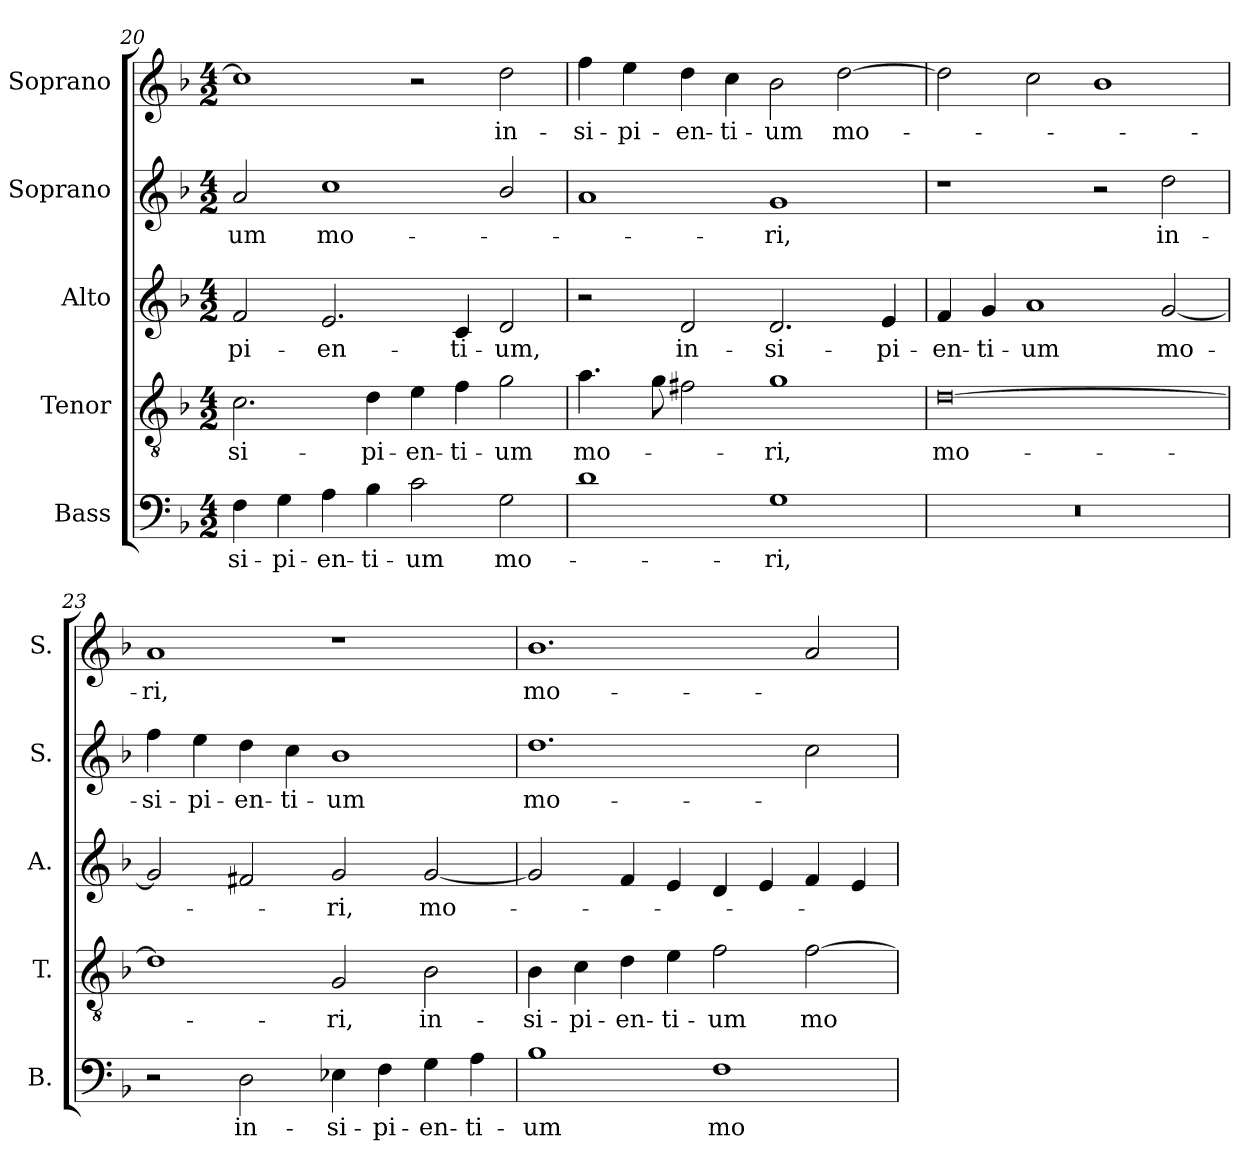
**kern	**text	**kern	**text	**kern	**text	**kern	**text	**kern	**text
*part5	*part5	*part4	*part4	*part3	*part3	*part2	*part2	*part1	*part1
*staff5	*staff5	*staff4	*staff4	*staff3	*staff3	*staff2	*staff2	*staff1	*staff1
*I"Bass	*	*I"Tenor	*	*I"Alto	*	*I"Soprano	*	*I"Soprano	*
*I'B.	*	*I'T.	*	*I'A.	*	*I'S.	*	*I'S.	*
*clefF4	*	*clefGv2	*	*clefG2	*	*clefG2	*	*clefG2	*
*	*	*ITrd7c12	*	*	*	*	*	*	*
*k[b-]	*	*k[b-]	*	*k[b-]	*	*k[b-]	*	*k[b-]	*
*F:	*	*F:	*	*F:	*	*F:	*	*F:	*
*M4/2	*	*M4/2	*	*M4/2	*	*M4/2	*	*M4/2	*
=20	=20	=20	=20	=20	=20	=20	=20	=20	=20
!	!LO:LY:b:color=#000000	!	!	!	!	!	!	!	!
!	!	!	!LO:LY:b:color=#000000	!	!	!	!	!	!
!	!	!	!	!	!LO:LY:b:color=#000000	!	!	!	!
!	!	!	!	!	!	!	!LO:LY:b:color=#000000	!	!
4Fi\	-si-	2.Ci\	-si-	2fi/	-pi-	2ai/	-um	1cci]	.
!	!LO:LY:b:color=#000000	!	!	!	!	!	!	!	!
4Gi\	-pi-	.	.	.	.	.	.	.	.
!	!LO:LY:b:color=#000000	!	!	!	!	!	!	!	!
!	!	!	!	!	!LO:LY:b:color=#000000	!	!	!	!
!	!	!	!	!	!	!	!LO:LY:b:color=#000000	!	!
4Ai\	-en-	.	.	2.ei/	-en-	1cci	mo-	.	.
!	!LO:LY:b:color=#000000	!	!	!	!	!	!	!	!
!	!	!	!LO:LY:b:color=#000000	!	!	!	!	!	!
4B-i\	-ti-	4Di\	-pi-	.	.	.	.	.	.
!	!LO:LY:b:color=#000000	!	!	!	!	!	!	!	!
!	!	!	!LO:LY:b:color=#000000	!	!	!	!	!	!
2ci\	-um	4Ei\	-en-	.	.	.	.	2r	.
!	!	!	!LO:LY:b:color=#000000	!	!	!	!	!	!
!	!	!	!	!	!LO:LY:b:color=#000000	!	!	!	!
.	.	4Fi\	-ti-	4ci/	-ti-	.	.	.	.
!	!LO:LY:b:color=#000000	!	!	!	!	!	!	!	!
!	!	!	!LO:LY:b:color=#000000	!	!	!	!	!	!
!	!	!	!	!	!LO:LY:b:color=#000000	!	!	!	!
!	!	!	!	!	!	!	!	!	!LO:LY:b:color=#000000
2Gi\	mo-	2Gi\	-um	2di/	-um,	2b-i/	.	2ddi\	in-
!!LO:LB:g=z
=21	=21	=21	=21	=21	=21	=21	=21	=21	=21
!	!	!	!LO:LY:b:color=#000000	!	!	!	!	!	!
!	!	!	!	!	!	!	!	!	!LO:LY:b:color=#000000
1di	.	4.Ai\	mo-	2r	.	1ai	.	4ffi\	-si-
!	!	!	!	!	!	!	!	!	!LO:LY:b:color=#000000
.	.	.	.	.	.	.	.	4eei\	-pi-
.	.	8Gi\	.	.	.	.	.	.	.
!	!	!	!	!	!LO:LY:b:color=#000000	!	!	!	!
!	!	!	!	!	!	!	!	!	!LO:LY:b:color=#000000
.	.	2F#Xi\	.	2di/	in-	.	.	4ddi\	-en-
!	!	!	!	!	!	!	!	!	!LO:LY:b:color=#000000
.	.	.	.	.	.	.	.	4cci\	-ti-
!	!LO:LY:b:color=#000000	!	!	!	!	!	!	!	!
!	!	!	!LO:LY:b:color=#000000	!	!	!	!	!	!
!	!	!	!	!	!LO:LY:b:color=#000000	!	!	!	!
!	!	!	!	!	!	!	!LO:LY:b:color=#000000	!	!
!	!	!	!	!	!	!	!	!	!LO:LY:b:color=#000000
1Gi	-ri,	1Gi	-ri,	2.di/	-si-	1gi	-ri,	2b-i\	-um
!	!	!	!	!	!	!	!	!	!LO:LY:b:color=#000000
.	.	.	.	.	.	.	.	[2ddi\	mo-
!	!	!	!	!	!LO:LY:b:color=#000000	!	!	!	!
.	.	.	.	4ei/	-pi-	.	.	.	.
=22	=22	=22	=22	=22	=22	=22	=22	=22	=22
!LO:N:vis=1	!	!	!	!	!	!	!	!	!
!	!	!	!LO:LY:b:color=#000000	!	!	!	!	!	!
!	!	!	!	!	!LO:LY:b:color=#000000	!	!	!	!
0r	.	[0Di	mo-	4fi/	-en-	1r	.	2ddi\]	.
!	!	!	!	!	!LO:LY:b:color=#000000	!	!	!	!
.	.	.	.	4gi/	-ti-	.	.	.	.
!	!	!	!	!	!LO:LY:b:color=#000000	!	!	!	!
.	.	.	.	1ai	-um	.	.	2cci\	.
.	.	.	.	.	.	2r	.	1b-i	.
!	!	!	!	!	!LO:LY:b:color=#000000	!	!	!	!
!	!	!	!	!	!	!	!LO:LY:b:color=#000000	!	!
.	.	.	.	[2gi/	mo-	2ddi\	in-	.	.
=23	=23	=23	=23	=23	=23	=23	=23	=23	=23
!	!	!	!	!	!	!	!LO:LY:b:color=#000000	!	!
!	!	!	!	!	!	!	!	!	!LO:LY:b:color=#000000
2r	.	1Di]	.	2gi/]	.	4ffi\	-si-	1ai	-ri,
!	!	!	!	!	!	!	!LO:LY:b:color=#000000	!	!
.	.	.	.	.	.	4eei\	-pi-	.	.
!	!LO:LY:b:color=#000000	!	!	!	!	!	!	!	!
!	!	!	!	!	!	!	!LO:LY:b:color=#000000	!	!
2Di\	in-	.	.	2f#Xi/	.	4ddi\	-en-	.	.
!	!	!	!	!	!	!	!LO:LY:b:color=#000000	!	!
.	.	.	.	.	.	4cci\	-ti-	.	.
!	!LO:LY:b:color=#000000	!	!	!	!	!	!	!	!
!	!	!	!LO:LY:b:color=#000000	!	!	!	!	!	!
!	!	!	!	!	!LO:LY:b:color=#000000	!	!	!	!
!	!	!	!	!	!	!	!LO:LY:b:color=#000000	!	!
4E-Xi\	-si-	2GGi/	-ri,	2gi/	-ri,	1b-i	-um	1r	.
!	!LO:LY:b:color=#000000	!	!	!	!	!	!	!	!
4Fi\	-pi-	.	.	.	.	.	.	.	.
!	!LO:LY:b:color=#000000	!	!	!	!	!	!	!	!
!	!	!	!LO:LY:b:color=#000000	!	!	!	!	!	!
!	!	!	!	!	!LO:LY:b:color=#000000	!	!	!	!
4Gi\	-en-	2BB-i\	in-	[2gi/	mo-	.	.	.	.
!	!LO:LY:b:color=#000000	!	!	!	!	!	!	!	!
4Ai\	-ti-	.	.	.	.	.	.	.	.
=24	=24	=24	=24	=24	=24	=24	=24	=24	=24
!	!LO:LY:b:color=#000000	!	!	!	!	!	!	!	!
!	!	!	!LO:LY:b:color=#000000	!	!	!	!	!	!
!	!	!	!	!	!	!	!LO:LY:b:color=#000000	!	!
!	!	!	!	!	!	!	!	!	!LO:LY:b:color=#000000
1B-i	-um	4BB-i\	-si-	2gi/]	.	1.ddi	mo-	1.b-i	mo-
!	!	!	!LO:LY:b:color=#000000	!	!	!	!	!	!
.	.	4Ci\	-pi-	.	.	.	.	.	.
!	!	!	!LO:LY:b:color=#000000	!	!	!	!	!	!
.	.	4Di\	-en-	4fi/	.	.	.	.	.
!	!	!	!LO:LY:b:color=#000000	!	!	!	!	!	!
.	.	4Ei\	-ti-	4ei/	.	.	.	.	.
!	!LO:LY:b:color=#000000	!	!	!	!	!	!	!	!
!	!	!	!LO:LY:b:color=#000000	!	!	!	!	!	!
1Fi	mo-	2Fi\	-um	4di/	.	.	.	.	.
.	.	.	.	4ei/	.	.	.	.	.
!	!	!	!LO:LY:b:color=#000000	!	!	!	!	!	!
.	.	[2Fi\	mo-	4fi/	.	2cci\	.	2ai/	.
.	.	.	.	4ei/	.	.	.	.	.
=	=	=	=	=	=	=	=	=	=
*-	*-	*-	*-	*-	*-	*-	*-	*-	*-
